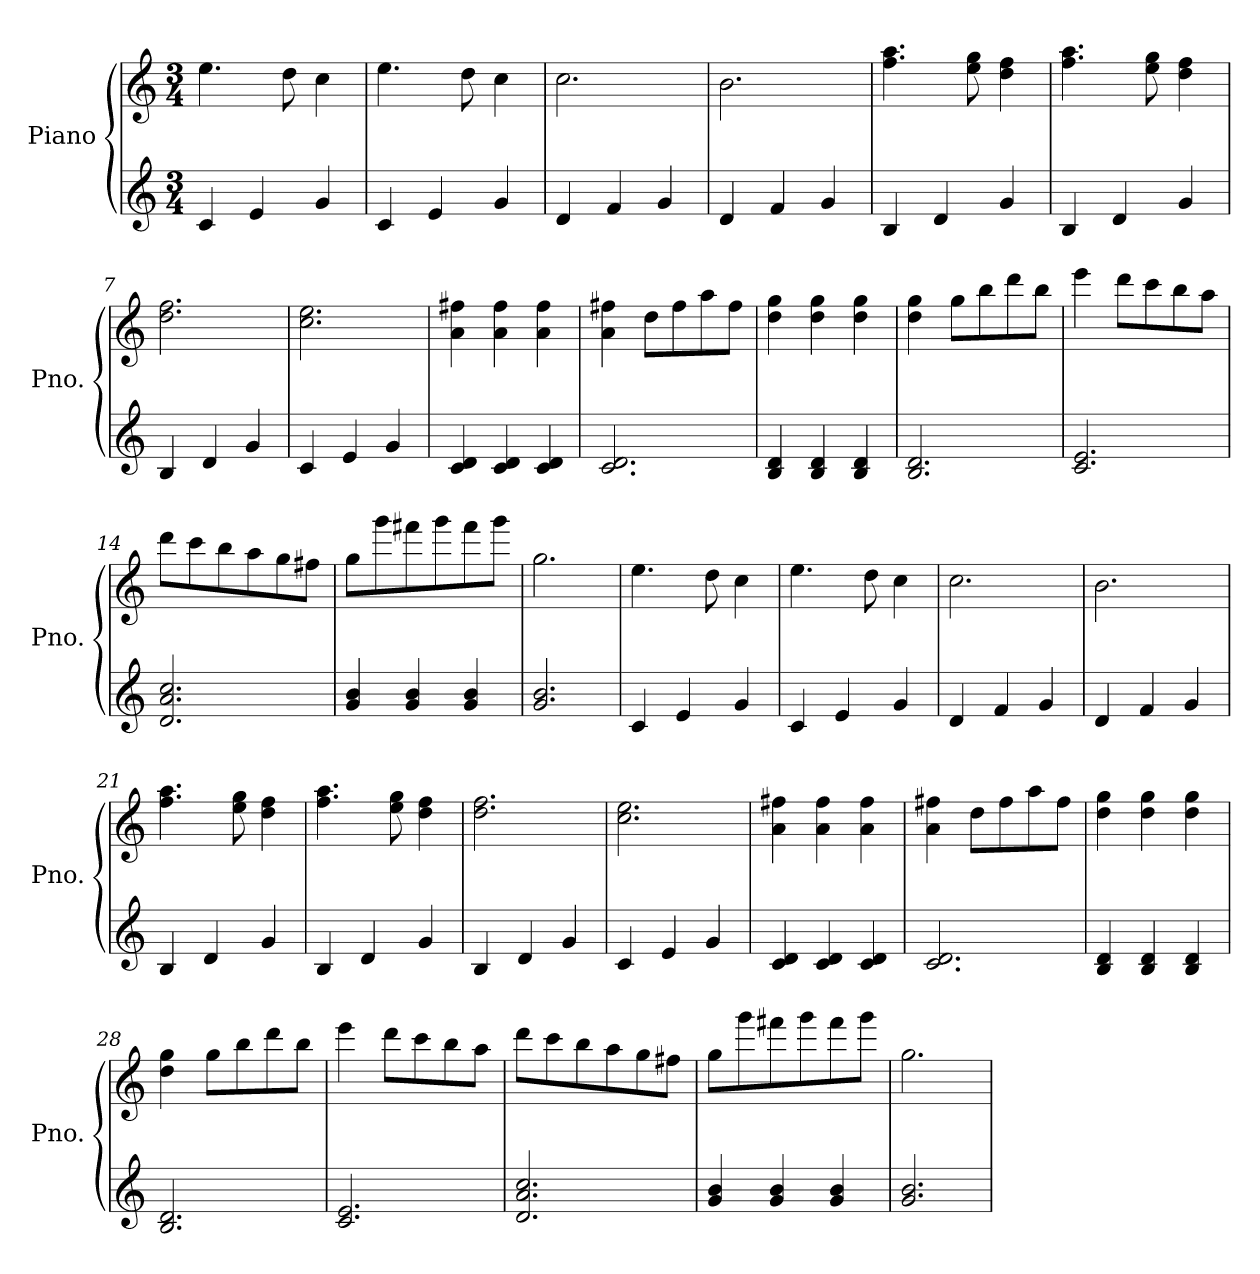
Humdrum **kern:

**kern	**kern
*part1	*part1
*staff2	*staff1
*I"Piano	*
*I'Pno.	*
*clefG2	*clefG2
*k[]	*k[]
*M3/4	*M3/4
=1	=1
4c/	4.ee\
4e/	.
.	8dd\
4g/	4cc\
=2	=2
4c/	4.ee\
4e/	.
.	8dd\
4g/	4cc\
=3	=3
4d/	2.cc\
4f/	.
4g/	.
=4	=4
4d/	2.b\
4f/	.
4g/	.
=5	=5
4B/	4.ff\ 4.aa\
4d/	.
.	8ee\ 8gg\
4g/	4dd\ 4ff\
=6	=6
4B/	4.ff\ 4.aa\
4d/	.
.	8ee\ 8gg\
4g/	4dd\ 4ff\
=7	=7
4B/	2.dd\ 2.ff\
4d/	.
4g/	.
=8	=8
4c/	2.cc\ 2.ee\
4e/	.
4g/	.
=9	=9
4c/ 4d/	4a\ 4ff#X\
4c/ 4d/	4a\ 4ff#\
4c/ 4d/	4a\ 4ff#\
=10	=10
2.c/ 2.d/	4a\ 4ff#X\
.	8dd\L
.	8ff#\
.	8aa\
.	8ff#\J
!!LO:LB:g=z
=11	=11
4B/ 4d/	4dd\ 4gg\
4B/ 4d/	4dd\ 4gg\
4B/ 4d/	4dd\ 4gg\
=12	=12
2.B/ 2.d/	4dd\ 4gg\
.	8gg\L
.	8bb\
.	8ddd\
.	8bb\J
=13	=13
2.c/ 2.e/	4eee\
.	8ddd\L
.	8ccc\
.	8bb\
.	8aa\J
=14	=14
2.d/ 2.a/ 2.cc/	8ddd\L
.	8ccc\
.	8bb\
.	8aa\
.	8gg\
.	8ff#X\J
=15	=15
4g/ 4b/	8gg\L
.	8ggg\
4g/ 4b/	8fff#X\
.	8ggg\
4g/ 4b/	8fff#\
.	8ggg\J
=16	=16
2.g/ 2.b/	2.gg\
=17	=17
4c/	4.ee\
4e/	.
.	8dd\
4g/	4cc\
=18	=18
4c/	4.ee\
4e/	.
.	8dd\
4g/	4cc\
!!LO:LB:g=z
=19	=19
4d/	2.cc\
4f/	.
4g/	.
=20	=20
4d/	2.b\
4f/	.
4g/	.
=21	=21
4B/	4.ff\ 4.aa\
4d/	.
.	8ee\ 8gg\
4g/	4dd\ 4ff\
=22	=22
4B/	4.ff\ 4.aa\
4d/	.
.	8ee\ 8gg\
4g/	4dd\ 4ff\
=23	=23
4B/	2.dd\ 2.ff\
4d/	.
4g/	.
=24	=24
4c/	2.cc\ 2.ee\
4e/	.
4g/	.
=25	=25
4c/ 4d/	4a\ 4ff#X\
4c/ 4d/	4a\ 4ff#\
4c/ 4d/	4a\ 4ff#\
=26	=26
2.c/ 2.d/	4a\ 4ff#X\
.	8dd\L
.	8ff#\
.	8aa\
.	8ff#\J
=27	=27
4B/ 4d/	4dd\ 4gg\
4B/ 4d/	4dd\ 4gg\
4B/ 4d/	4dd\ 4gg\
=28	=28
2.B/ 2.d/	4dd\ 4gg\
.	8gg\L
.	8bb\
.	8ddd\
.	8bb\J
!!LO:LB:g=z
=29	=29
2.c/ 2.e/	4eee\
.	8ddd\L
.	8ccc\
.	8bb\
.	8aa\J
=30	=30
2.d/ 2.a/ 2.cc/	8ddd\L
.	8ccc\
.	8bb\
.	8aa\
.	8gg\
.	8ff#X\J
=31	=31
4g/ 4b/	8gg\L
.	8ggg\
4g/ 4b/	8fff#X\
.	8ggg\
4g/ 4b/	8fff#\
.	8ggg\J
=32	=32
2.g/ 2.b/	2.gg\
=	=
*-	*-
